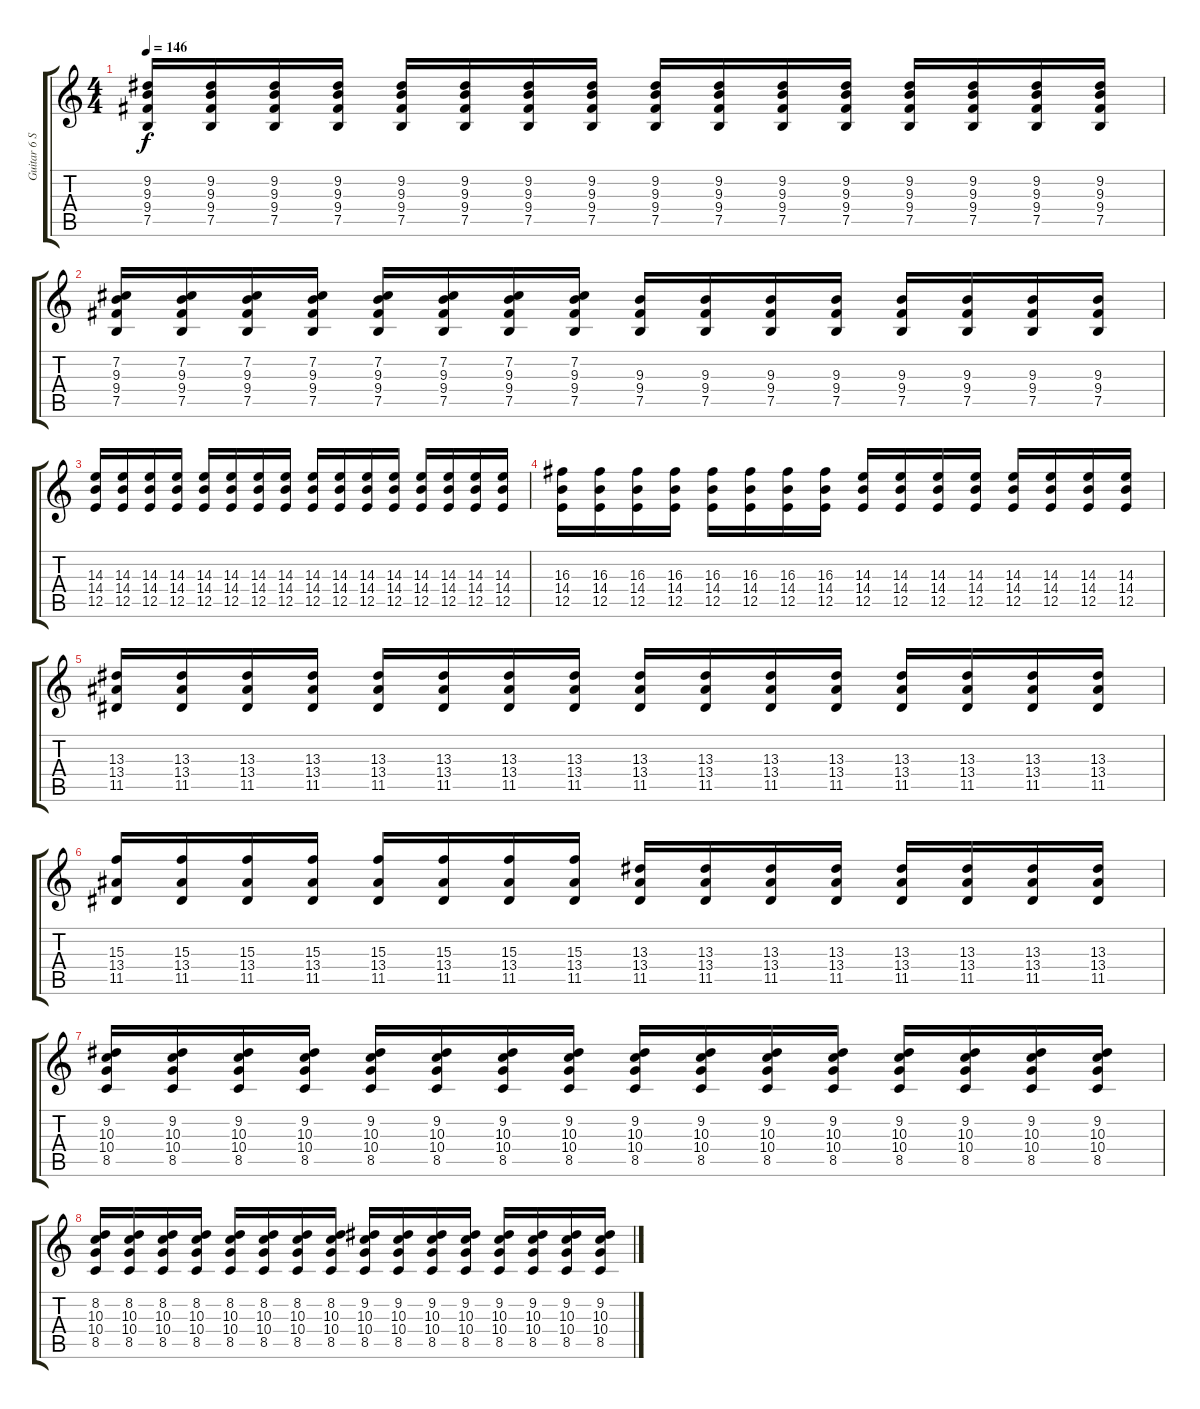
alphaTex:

\track ("Guitar 6 Strings Arrangement" "Guitar 6 S") {instrument distortionguitar}
\staff {score tabs}
\tuning (B3 Gb3 D3 A2 E2 B1) {hide}
\ts (4 4)
\tempo 146
\clef g2
\ks c
(9.2 9.3 9.4 7.5).16{dy f} (9.2 9.3 9.4 7.5).16 (9.2 9.3 9.4 7.5).16 (9.2 9.3 9.4 7.5).16 (9.2 9.3 9.4 7.5).16 (9.2 9.3 9.4 7.5).16 (9.2 9.3 9.4 7.5).16 (9.2 9.3 9.4 7.5).16 (9.2 9.3 9.4 7.5).16 (9.2 9.3 9.4 7.5).16 (9.2 9.3 9.4 7.5).16 (9.2 9.3 9.4 7.5).16 (9.2 9.3 9.4 7.5).16 (9.2 9.3 9.4 7.5).16 (9.2 9.3 9.4 7.5).16 (9.2 9.3 9.4 7.5).16 |
(7.2 9.3 9.4 7.5).16 (7.2 9.3 9.4 7.5).16 (7.2 9.3 9.4 7.5).16 (7.2 9.3 9.4 7.5).16 (7.2 9.3 9.4 7.5).16 (7.2 9.3 9.4 7.5).16 (7.2 9.3 9.4 7.5).16 (7.2 9.3 9.4 7.5).16 (9.3 9.4 7.5).16 (9.3 9.4 7.5).16 (9.3 9.4 7.5).16 (9.3 9.4 7.5).16 (9.3 9.4 7.5).16 (9.3 9.4 7.5).16 (9.3 9.4 7.5).16 (9.3 9.4 7.5).16 |
(14.3 14.4 12.5).16 (14.3 14.4 12.5).16 (14.3 14.4 12.5).16 (14.3 14.4 12.5).16 (14.3 14.4 12.5).16 (14.3 14.4 12.5).16 (14.3 14.4 12.5).16 (14.3 14.4 12.5).16 (14.3 14.4 12.5).16 (14.3 14.4 12.5).16 (14.3 14.4 12.5).16 (14.3 14.4 12.5).16 (14.3 14.4 12.5).16 (14.3 14.4 12.5).16 (14.3 14.4 12.5).16 (14.3 14.4 12.5).16 |
(16.3 14.4 12.5).16 (16.3 14.4 12.5).16 (16.3 14.4 12.5).16 (16.3 14.4 12.5).16 (16.3 14.4 12.5).16 (16.3 14.4 12.5).16 (16.3 14.4 12.5).16 (16.3 14.4 12.5).16 (14.3 14.4 12.5).16 (14.3 14.4 12.5).16 (14.3 14.4 12.5).16 (14.3 14.4 12.5).16 (14.3 14.4 12.5).16 (14.3 14.4 12.5).16 (14.3 14.4 12.5).16 (14.3 14.4 12.5).16 |
(13.3 13.4 11.5).16 (13.3 13.4 11.5).16 (13.3 13.4 11.5).16 (13.3 13.4 11.5).16 (13.3 13.4 11.5).16 (13.3 13.4 11.5).16 (13.3 13.4 11.5).16 (13.3 13.4 11.5).16 (13.3 13.4 11.5).16 (13.3 13.4 11.5).16 (13.3 13.4 11.5).16 (13.3 13.4 11.5).16 (13.3 13.4 11.5).16 (13.3 13.4 11.5).16 (13.3 13.4 11.5).16 (13.3 13.4 11.5).16 |
(15.3 13.4 11.5).16 (15.3 13.4 11.5).16 (15.3 13.4 11.5).16 (15.3 13.4 11.5).16 (15.3 13.4 11.5).16 (15.3 13.4 11.5).16 (15.3 13.4 11.5).16 (15.3 13.4 11.5).16 (13.3 13.4 11.5).16 (13.3 13.4 11.5).16 (13.3 13.4 11.5).16 (13.3 13.4 11.5).16 (13.3 13.4 11.5).16 (13.3 13.4 11.5).16 (13.3 13.4 11.5).16 (13.3 13.4 11.5).16 |
(9.2 10.3 10.4 8.5).16 (9.2 10.3 10.4 8.5).16 (9.2 10.3 10.4 8.5).16 (9.2 10.3 10.4 8.5).16 (9.2 10.3 10.4 8.5).16 (9.2 10.3 10.4 8.5).16 (9.2 10.3 10.4 8.5).16 (9.2 10.3 10.4 8.5).16 (9.2 10.3 10.4 8.5).16 (9.2 10.3 10.4 8.5).16 (9.2 10.3 10.4 8.5).16 (9.2 10.3 10.4 8.5).16 (9.2 10.3 10.4 8.5).16 (9.2 10.3 10.4 8.5).16 (9.2 10.3 10.4 8.5).16 (9.2 10.3 10.4 8.5).16 |
(8.2 10.3 10.4 8.5).16 (8.2 10.3 10.4 8.5).16 (8.2 10.3 10.4 8.5).16 (8.2 10.3 10.4 8.5).16 (8.2 10.3 10.4 8.5).16 (8.2 10.3 10.4 8.5).16 (8.2 10.3 10.4 8.5).16 (8.2 10.3 10.4 8.5).16 (9.2 10.3 10.4 8.5).16 (9.2 10.3 10.4 8.5).16 (9.2 10.3 10.4 8.5).16 (9.2 10.3 10.4 8.5).16 (9.2 10.3 10.4 8.5).16 (9.2 10.3 10.4 8.5).16 (9.2 10.3 10.4 8.5).16 (9.2 10.3 10.4 8.5).16
